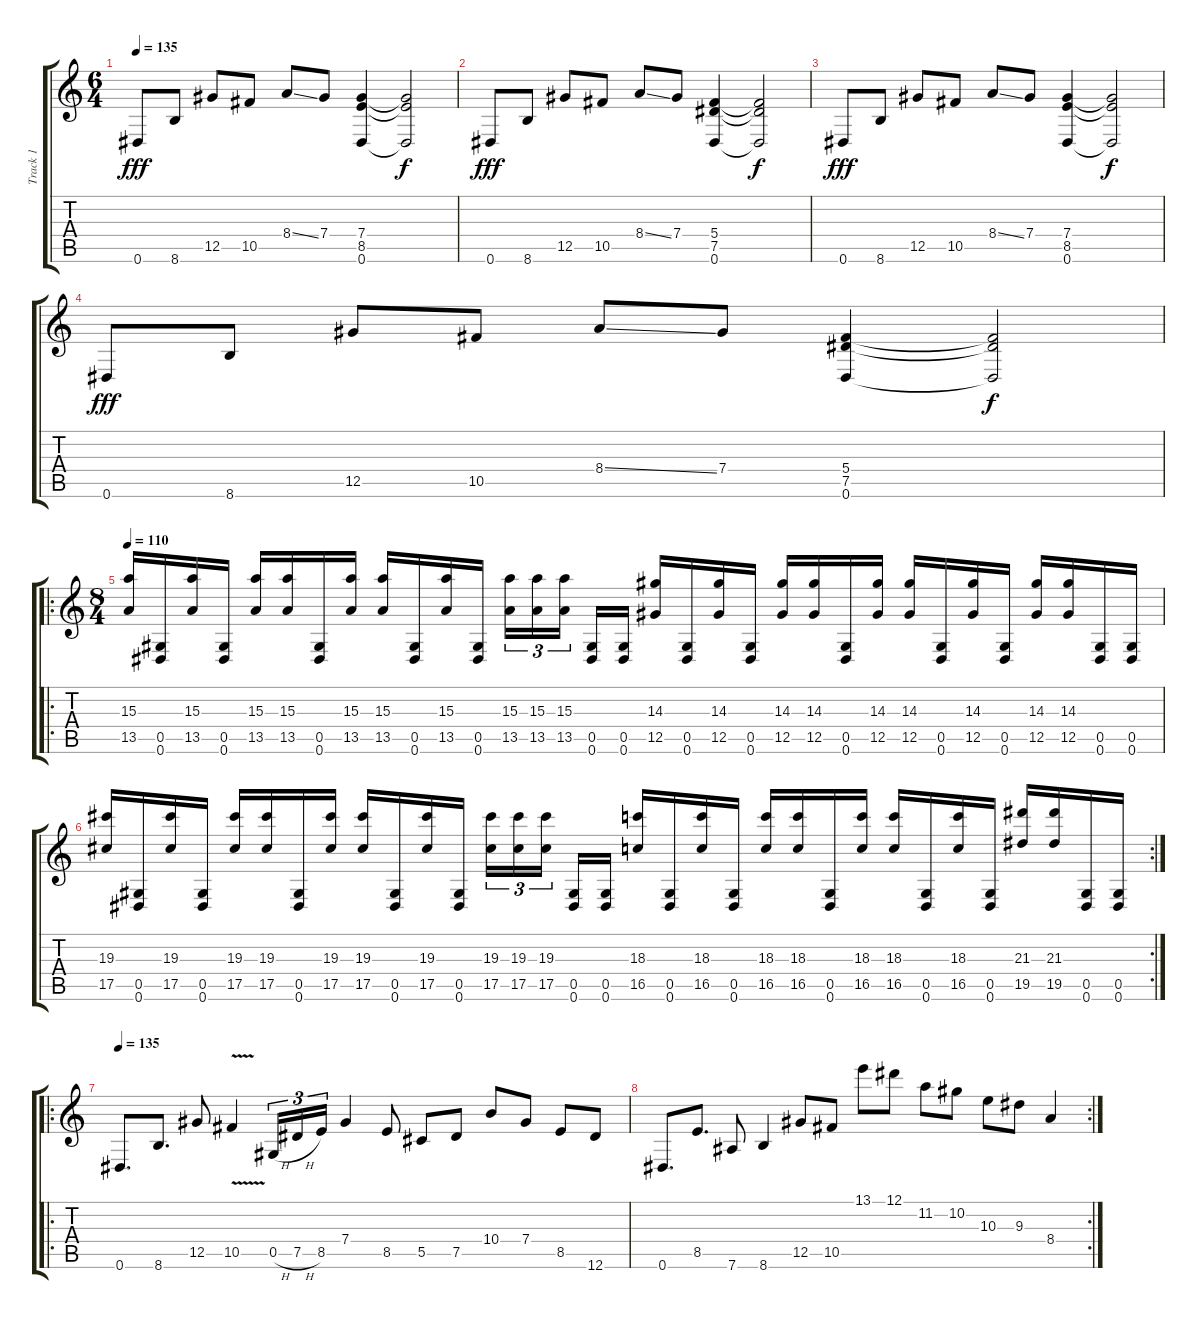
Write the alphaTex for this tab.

\track ("Track 1" "Track 1") {instrument distortionguitar}
\staff {score tabs}
\tuning (Eb4 Bb3 Gb3 Db3 Ab2 Eb2) {hide}
\ts (6 4)
\tempo 135
\clef g2
\ks c
0.6.8{dy fff} 8.6.8 12.5.8 10.5.8 8.4{ss}.8 7.4.8 (7.4 8.5 0.6).4 (7.4{t} 8.5{t} 0.6{t}).2{dy f} |
0.6.8{dy fff} 8.6.8 12.5.8 10.5.8 8.4{ss}.8 7.4.8 (5.4 7.5 0.6).4 (5.4{t} 7.5{t} 0.6{t}).2{dy f} |
0.6.8{dy fff} 8.6.8 12.5.8 10.5.8 8.4{ss}.8 7.4.8 (7.4 8.5 0.6).4 (7.4{t} 8.5{t} 0.6{t}).2{dy f} |
0.6.8{dy fff} 8.6.8 12.5.8 10.5.8 8.4{ss}.8 7.4.8 (5.4 7.5 0.6).4 (5.4{t} 7.5{t} 0.6{t}).2{dy f} |
\ro
\ts (8 4)
\tempo 110
(15.3 13.5).16 (0.5 0.6).16 (15.3 13.5).16 (0.5 0.6).16 (15.3 13.5).16 (15.3 13.5).16 (0.5 0.6).16 (15.3 13.5).16 (15.3 13.5).16 (0.5 0.6).16 (15.3 13.5).16 (0.5 0.6).16 (15.3 13.5).16{tu (3 2)} (15.3 13.5).16{tu (3 2)} (15.3 13.5).16{tu (3 2) beam splitsecondary} (0.5 0.6).16 (0.5 0.6).16 (14.3 12.5).16 (0.5 0.6).16 (14.3 12.5).16 (0.5 0.6).16 (14.3 12.5).16 (14.3 12.5).16 (0.5 0.6).16 (14.3 12.5).16 (14.3 12.5).16 (0.5 0.6).16 (14.3 12.5).16 (0.5 0.6).16 (14.3 12.5).16 (14.3 12.5).16 (0.5 0.6).16 (0.5 0.6).16 |
\rc 2
(19.3 17.5).16 (0.5 0.6).16 (19.3 17.5).16 (0.5 0.6).16 (19.3 17.5).16 (19.3 17.5).16 (0.5 0.6).16 (19.3 17.5).16 (19.3 17.5).16 (0.5 0.6).16 (19.3 17.5).16 (0.5 0.6).16 (19.3 17.5).16{tu (3 2)} (19.3 17.5).16{tu (3 2)} (19.3 17.5).16{tu (3 2) beam splitsecondary} (0.5 0.6).16 (0.5 0.6).16 (18.3 16.5).16 (0.5 0.6).16 (18.3 16.5).16 (0.5 0.6).16 (18.3 16.5).16 (18.3 16.5).16 (0.5 0.6).16 (18.3 16.5).16 (18.3 16.5).16 (0.5 0.6).16 (18.3 16.5).16 (0.5 0.6).16 (21.3 19.5).16 (21.3 19.5).16 (0.5 0.6).16 (0.5 0.6).16 |
\ro
\tempo 135
0.6.8{d} 8.6.8{d} 12.5.8 10.5{v}.4 0.5{h}.16{tu (3 2)} 7.5{h}.16{tu (3 2)} 8.5.16{tu (3 2)} 7.4.4 8.5.8 5.5.8 7.5.8 10.4.8 7.4.8 8.5.8 12.6.8 |
\rc 2
0.6.8{d} 8.5.8{d} 7.6.8 8.6.4 12.5.8 10.5.8 13.1.8 12.1.8 11.2.8 10.2.8 10.3.8 9.3.8 8.4.4
